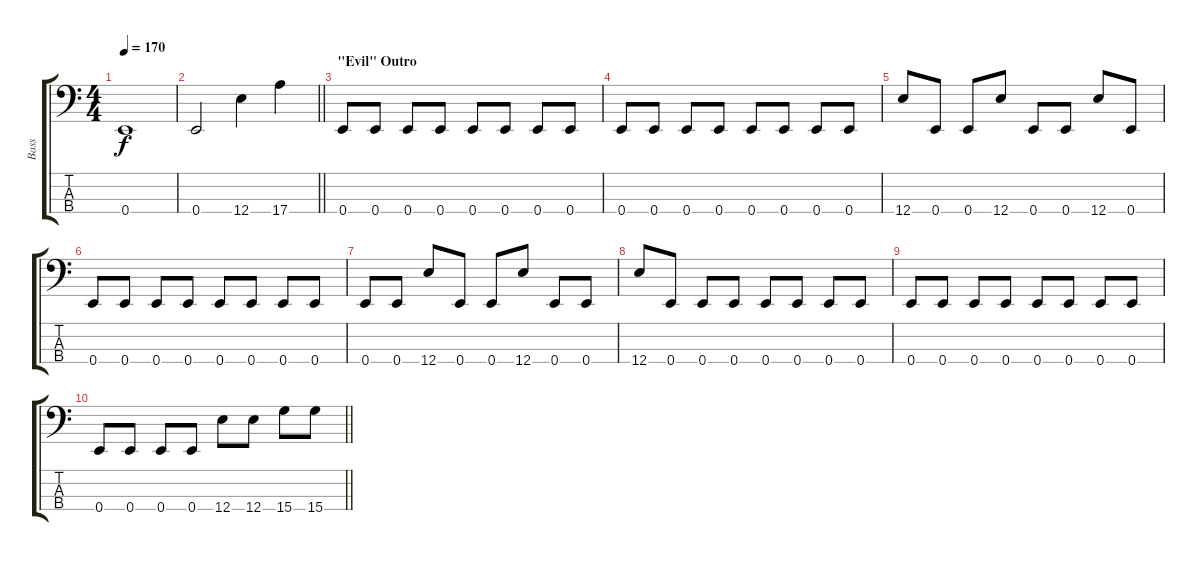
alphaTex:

\track ("Bass" "Bass") {instrument electricbassfinger}
\staff {score tabs}
\tuning (G2 D2 A1 E1) {hide}
\ts (4 4)
\tempo 170
\clef f4
\ks c
0.4.1{dy f} |
\barLineRight lightlight
0.4.2 12.4.4 17.4.4 |
\section ("" "\"Evil\" Outro")
0.4.8 0.4.8 0.4.8 0.4.8 0.4.8 0.4.8 0.4.8 0.4.8 |
0.4.8 0.4.8 0.4.8 0.4.8 0.4.8 0.4.8 0.4.8 0.4.8 |
12.4.8 0.4.8 0.4.8 12.4.8 0.4.8 0.4.8 12.4.8 0.4.8 |
0.4.8 0.4.8 0.4.8 0.4.8 0.4.8 0.4.8 0.4.8 0.4.8 |
0.4.8 0.4.8 12.4.8 0.4.8 0.4.8 12.4.8 0.4.8 0.4.8 |
12.4.8 0.4.8 0.4.8 0.4.8 0.4.8 0.4.8 0.4.8 0.4.8 |
0.4.8 0.4.8 0.4.8 0.4.8 0.4.8 0.4.8 0.4.8 0.4.8 |
\barLineRight lightlight
0.4.8 0.4.8 0.4.8 0.4.8 12.4.8 12.4.8 15.4.8 15.4.8
